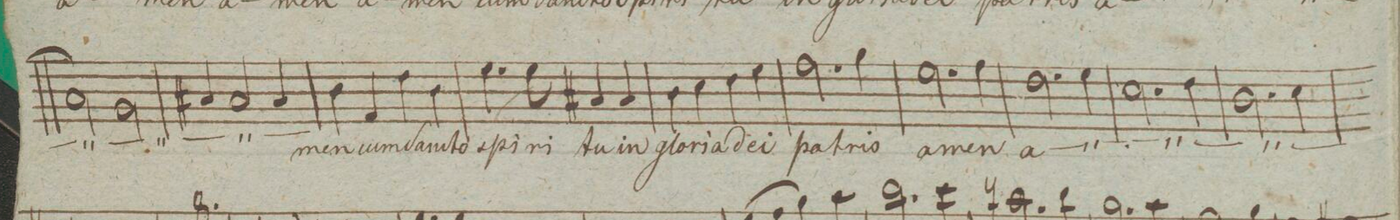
**kern	**text	**dynam
*I"Soprano.	*	*
*clefC1	*	*
*k[]	*	*
*met(c|)	*	*
*M2/2	*	*
2f\]	.	.
2e\	.	.
=170	=170	=170
4f#X/	.	.
2f#/	.	.
4f#/	.	.
=171	=171	=171
4g\	-men	.
4d/	cum	.
4b\	San-	.
4g\	-cto	.
=172	=172	=172
4.cc\	spi-	.
8cc\	-ri-	.
4f#X/	-tu	.
4f#/	in	.
=173	=173	=173
4g\	glo-	.
4a\	-ria	.
4b\	de-	.
4cc\	-i	.
=174	=174	=174
2.dd\	pa-	.
4ee\	-tris	.
=175	=175	=175
2.cc\	a-	.
4dd\	-men	.
=176	=176	=176
2.b\	a-	.
4cc\	.	.
=177	=177	=177
2.a\	.	.
4b\	.	.
=178	=178	=178
2.g\	.	.
4a\	.	.
=179	=179	=179
*-	*-	*-
